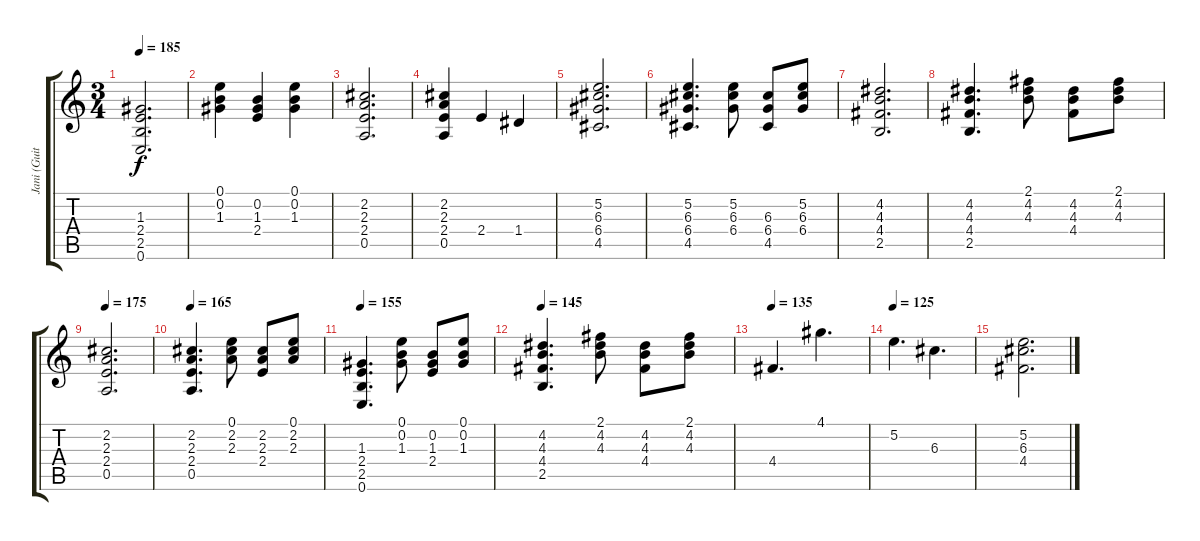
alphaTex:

\track ("Jani (Guitar)" "Jani (Guit") {instrument acousticguitarnylon}
\staff {score tabs}
\tuning (E4 B3 G3 D3 A2 E2) {hide}
\ts (3 4)
\tempo 185
\clef g2
\ks c
(1.3 2.4 2.5 0.6).2{d dy f} |
(0.1 0.2 1.3).4 (0.2 1.3 2.4).4 (0.1 0.2 1.3).4 |
(2.2 2.3 2.4 0.5).2{d} |
(2.2 2.3 2.4 0.5).4 2.4.4 1.4.4 |
(5.2 6.3 6.4 4.5).2{d} |
(5.2 6.3 6.4 4.5).4{d} (5.2 6.3 6.4).8 (6.3 6.4 4.5).8 (5.2 6.3 6.4).8 |
(4.2 4.3 4.4 2.5).2{d} |
(4.2 4.3 4.4 2.5).4{d} (2.1 4.2 4.3).8 (4.2 4.3 4.4).8 (2.1 4.2 4.3).8 |
\tempo 175
(2.2 2.3 2.4 0.5).2{d} |
\tempo 165
(2.2 2.3 2.4 0.5).4{d} (0.1 2.2 2.3).8 (2.2 2.3 2.4).8 (0.1 2.2 2.3).8 |
\tempo 155
(1.3 2.4 2.5 0.6).4{d} (0.1 0.2 1.3).8 (0.2 1.3 2.4).8 (0.1 0.2 1.3).8 |
\tempo 145
(4.2 4.3 4.4 2.5).4{d} (2.1 4.2 4.3).8 (4.2 4.3 4.4).8 (2.1 4.2 4.3).8 |
\tempo 135
4.4.4{d} 4.1.4{d} |
\tempo 125
5.2.4{d} 6.3.4{d} |
(5.2 6.3 4.4).2{d}
